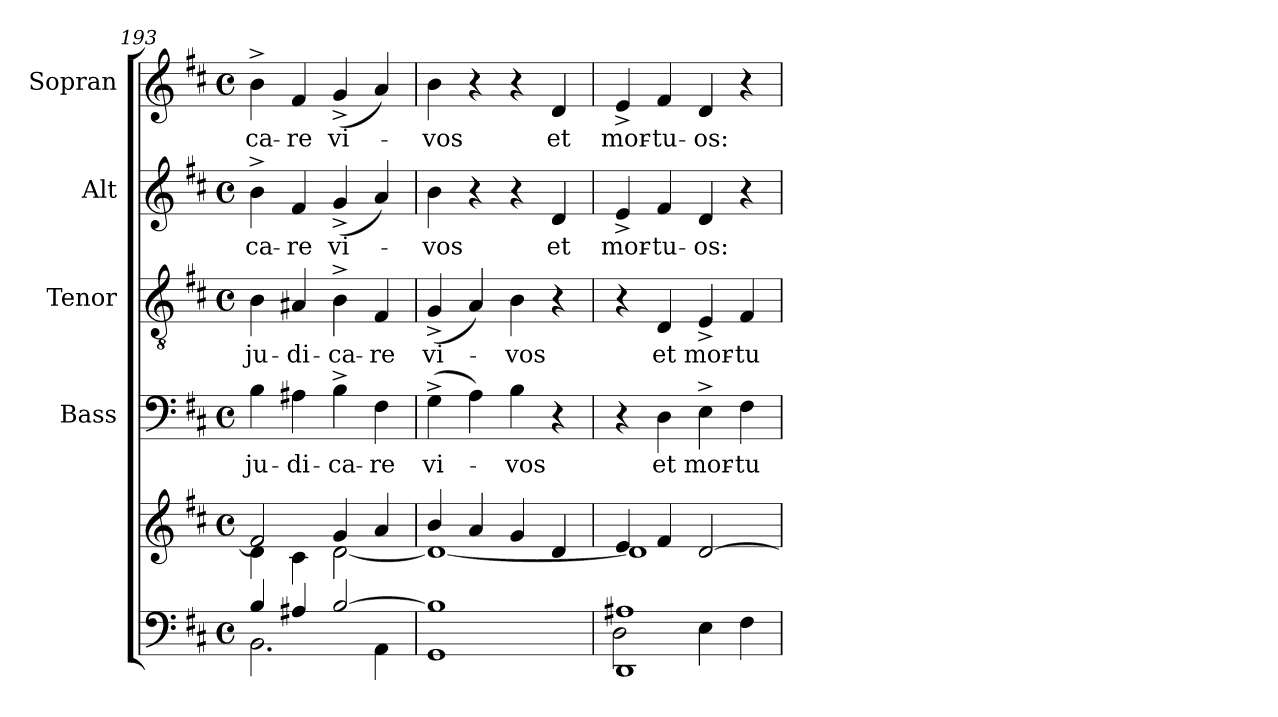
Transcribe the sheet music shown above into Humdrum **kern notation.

**kern	**kern	**kern	**text	**kern	**text	**kern	**text	**kern	**text
*part5	*part5	*part4	*part4	*part3	*part3	*part2	*part2	*part1	*part1
*staff6	*staff5	*staff4	*staff4	*staff3	*staff3	*staff2	*staff2	*staff1	*staff1
*	*	*I"Bass	*	*I"Tenor	*	*I"Alt	*	*I"Sopran	*
*	*	*I'B.	*	*I'T.	*	*I'A.	*	*I'S.	*
*clefF4	*clefG2	*clefF4	*	*clefGv2	*	*clefG2	*	*clefG2	*
*k[f#c#]	*k[f#c#]	*k[f#c#]	*	*k[f#c#]	*	*k[f#c#]	*	*k[f#c#]	*
*D:	*D:	*D:	*	*D:	*	*D:	*	*D:	*
*M4/4	*M4/4	*M4/4	*	*M4/4	*	*M4/4	*	*M4/4	*
*met(c)	*met(c)	*met(c)	*	*met(c)	*	*met(c)	*	*met(c)	*
=193	=193	=193	=193	=193	=193	=193	=193	=193	=193
*^	*^	*	*	*	*	*	*	*	*
!	!	!	!	!	!LO:LY:b	!	!LO:LY:b	!	!LO:LY:b	!	!LO:LY:b
4B/	2.BB\	2f#/]	4d\	4B\	ju-	4B\	ju-	4b^>\	-ca-	4b^>\	-ca-
!	!	!	!	!	!LO:LY:b	!	!LO:LY:b	!	!LO:LY:b	!	!LO:LY:b
4A#X/	.	.	4c#\	4A#X\	-di-	4A#X/	-di-	4f#/	-re	4f#/	-re
!	!	!	!	!	!LO:LY:b	!	!LO:LY:b	!	!LO:LY:b	!	!LO:LY:b
[>2B/	.	4g/	[<2d\	4B^>\	-ca-	4B^>\	-ca-	(<4g^>/	vi-	(<4g^>/	vi-
!	!	!	!	!	!LO:LY:b	!	!LO:LY:b	!	!	!	!
.	4AA\	4a/	.	4F#\	-re	4F#/	-re	4a/)	.	4a/)	.
=194	=194	=194	=194	=194	=194	=194	=194	=194	=194	=194	=194
!	!	!	!	!	!LO:LY:b	!	!LO:LY:b	!	!LO:LY:b	!	!LO:LY:b
1B]	1GG	4b/	1d_	(>4G^>\	vi-	(<4G^>/	vi-	4b\	-vos	4b\	-vos
.	.	4a/	.	4A\)	.	4A/)	.	4r	.	4r	.
!	!	!	!	!	!LO:LY:b	!	!LO:LY:b	!	!	!	!
.	.	4g/	.	4B\	-vos	4B\	-vos	4r	.	4r	.
!	!	!	!	!	!	!	!	!	!LO:LY:b	!	!LO:LY:b
.	.	4d/	.	4r	.	4r	.	4d/	et	4d/	et
!!LO:LB:g=z
=195	=195	=195	=195	=195	=195	=195	=195	=195	=195	=195	=195
*	*^	*	*	*	*	*	*	*	*	*	*
!	!	!	!	!	!	!	!	!	!	!LO:LY:b	!	!LO:LY:b
1A#X	1DD	2D\	4e/	1d]	4r	.	4r	.	4e^>/	mor-	4e^>/	mor-
!	!	!	!	!	!	!LO:LY:b	!	!LO:LY:b	!	!LO:LY:b	!	!LO:LY:b
.	.	.	4f#/	.	4D\	et	4D/	et	4f#/	-tu-	4f#/	-tu-
!	!	!	!	!	!	!LO:LY:b	!	!LO:LY:b	!	!LO:LY:b	!	!LO:LY:b
.	.	4E\	[>2d/	.	4E^>\	mor-	4E^>/	mor-	4d/	-os:	4d/	-os:
!	!	!	!	!	!	!LO:LY:b	!	!LO:LY:b	!	!	!	!
.	.	4F#\	.	.	4F#\	-tu-	4F#/	-tu-	4r	.	4r	.
*v	*v	*v	*	*	*	*	*	*	*	*	*	*
*	*v	*v	*	*	*	*	*	*	*	*
=	=	=	=	=	=	=	=	=	=
*-	*-	*-	*-	*-	*-	*-	*-	*-	*-
